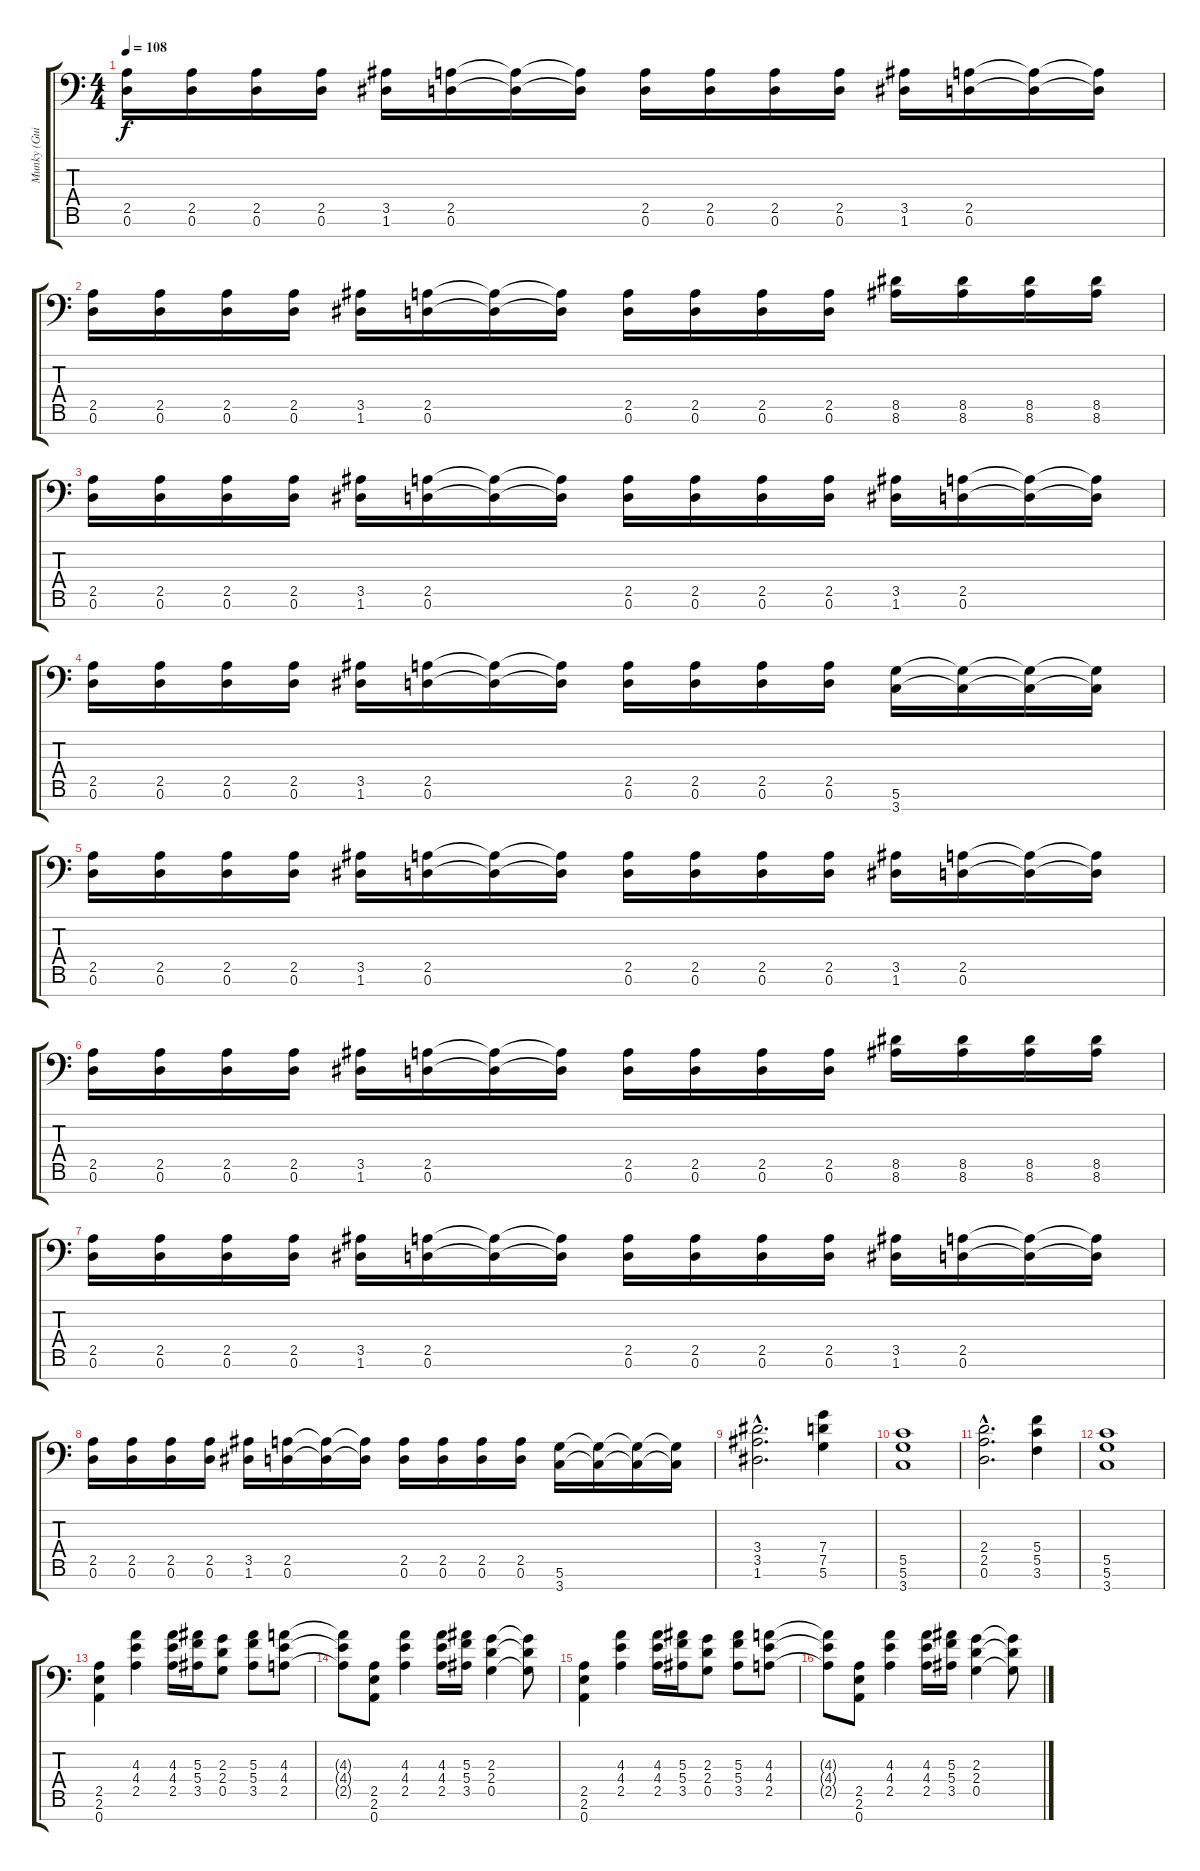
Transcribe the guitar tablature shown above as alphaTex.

\track ("Munky (Guitare)" "Munky (Gui") {instrument distortionguitar}
\staff {score tabs}
\tuning (D4 A3 F3 C3 G2 D2 A1) {hide}
\ts (4 4)
\tempo 108
\clef f4
\ks c
(2.5 0.6).16{dy f} (2.5 0.6).16 (2.5 0.6).16 (2.5 0.6).16 (3.5 1.6).16 (2.5 0.6).16 (2.5{t} 0.6{t}).16 (2.5{t} 0.6{t}).16 (2.5 0.6).16 (2.5 0.6).16 (2.5 0.6).16 (2.5 0.6).16 (3.5 1.6).16 (2.5 0.6).16 (2.5{t} 0.6{t}).16 (2.5{t} 0.6{t}).16 |
(2.5 0.6).16 (2.5 0.6).16 (2.5 0.6).16 (2.5 0.6).16 (3.5 1.6).16 (2.5 0.6).16 (2.5{t} 0.6{t}).16 (2.5{t} 0.6{t}).16 (2.5 0.6).16 (2.5 0.6).16 (2.5 0.6).16 (2.5 0.6).16 (8.5 8.6).16 (8.5 8.6).16 (8.5 8.6).16 (8.5 8.6).16 |
(2.5 0.6).16 (2.5 0.6).16 (2.5 0.6).16 (2.5 0.6).16 (3.5 1.6).16 (2.5 0.6).16 (2.5{t} 0.6{t}).16 (2.5{t} 0.6{t}).16 (2.5 0.6).16 (2.5 0.6).16 (2.5 0.6).16 (2.5 0.6).16 (3.5 1.6).16 (2.5 0.6).16 (2.5{t} 0.6{t}).16 (2.5{t} 0.6{t}).16 |
(2.5 0.6).16 (2.5 0.6).16 (2.5 0.6).16 (2.5 0.6).16 (3.5 1.6).16 (2.5 0.6).16 (2.5{t} 0.6{t}).16 (2.5{t} 0.6{t}).16 (2.5 0.6).16 (2.5 0.6).16 (2.5 0.6).16 (2.5 0.6).16 (5.6 3.7).16 (5.6{t} 3.7{t}).16 (5.6{t} 3.7{t}).16 (5.6{t} 3.7{t}).16 |
(2.5 0.6).16 (2.5 0.6).16 (2.5 0.6).16 (2.5 0.6).16 (3.5 1.6).16 (2.5 0.6).16 (2.5{t} 0.6{t}).16 (2.5{t} 0.6{t}).16 (2.5 0.6).16 (2.5 0.6).16 (2.5 0.6).16 (2.5 0.6).16 (3.5 1.6).16 (2.5 0.6).16 (2.5{t} 0.6{t}).16 (2.5{t} 0.6{t}).16 |
(2.5 0.6).16 (2.5 0.6).16 (2.5 0.6).16 (2.5 0.6).16 (3.5 1.6).16 (2.5 0.6).16 (2.5{t} 0.6{t}).16 (2.5{t} 0.6{t}).16 (2.5 0.6).16 (2.5 0.6).16 (2.5 0.6).16 (2.5 0.6).16 (8.5 8.6).16 (8.5 8.6).16 (8.5 8.6).16 (8.5 8.6).16 |
(2.5 0.6).16 (2.5 0.6).16 (2.5 0.6).16 (2.5 0.6).16 (3.5 1.6).16 (2.5 0.6).16 (2.5{t} 0.6{t}).16 (2.5{t} 0.6{t}).16 (2.5 0.6).16 (2.5 0.6).16 (2.5 0.6).16 (2.5 0.6).16 (3.5 1.6).16 (2.5 0.6).16 (2.5{t} 0.6{t}).16 (2.5{t} 0.6{t}).16 |
(2.5 0.6).16 (2.5 0.6).16 (2.5 0.6).16 (2.5 0.6).16 (3.5 1.6).16 (2.5 0.6).16 (2.5{t} 0.6{t}).16 (2.5{t} 0.6{t}).16 (2.5 0.6).16 (2.5 0.6).16 (2.5 0.6).16 (2.5 0.6).16 (5.6 3.7).16 (5.6{t} 3.7{t}).16 (5.6{t} 3.7{t}).16 (5.6{t} 3.7{t}).16 |
(3.4{hac} 3.5{hac} 1.6{hac}).2{d} (7.4 7.5 5.6).4 |
(5.5 5.6 3.7).1 |
(2.4{hac} 2.5{hac} 0.6{hac}).2{d} (5.4 5.5 3.6).4 |
(5.5 5.6 3.7).1 |
(2.5 2.6 0.7).4 (4.3 4.4 2.5).4 (4.3 4.4 2.5).16 (5.3 5.4 3.5).16 (2.3 2.4 0.5).8 (5.3 5.4 3.5).8 (4.3 4.4 2.5).8 |
(4.3{t} 4.4{t} 2.5{t}).8 (2.5 2.6 0.7).8 (4.3 4.4 2.5).4 (4.3 4.4 2.5).16 (5.3 5.4 3.5).16 (2.3 2.4 0.5).4 (2.3{t} 2.4{t} 0.5{t}).8 |
(2.5 2.6 0.7).4 (4.3 4.4 2.5).4 (4.3 4.4 2.5).16 (5.3 5.4 3.5).16 (2.3 2.4 0.5).8 (5.3 5.4 3.5).8 (4.3 4.4 2.5).8 |
(4.3{t} 4.4{t} 2.5{t}).8 (2.5 2.6 0.7).8 (4.3 4.4 2.5).4 (4.3 4.4 2.5).16 (5.3 5.4 3.5).16 (2.3 2.4 0.5).4 (2.3{t} 2.4{t} 0.5{t}).8
